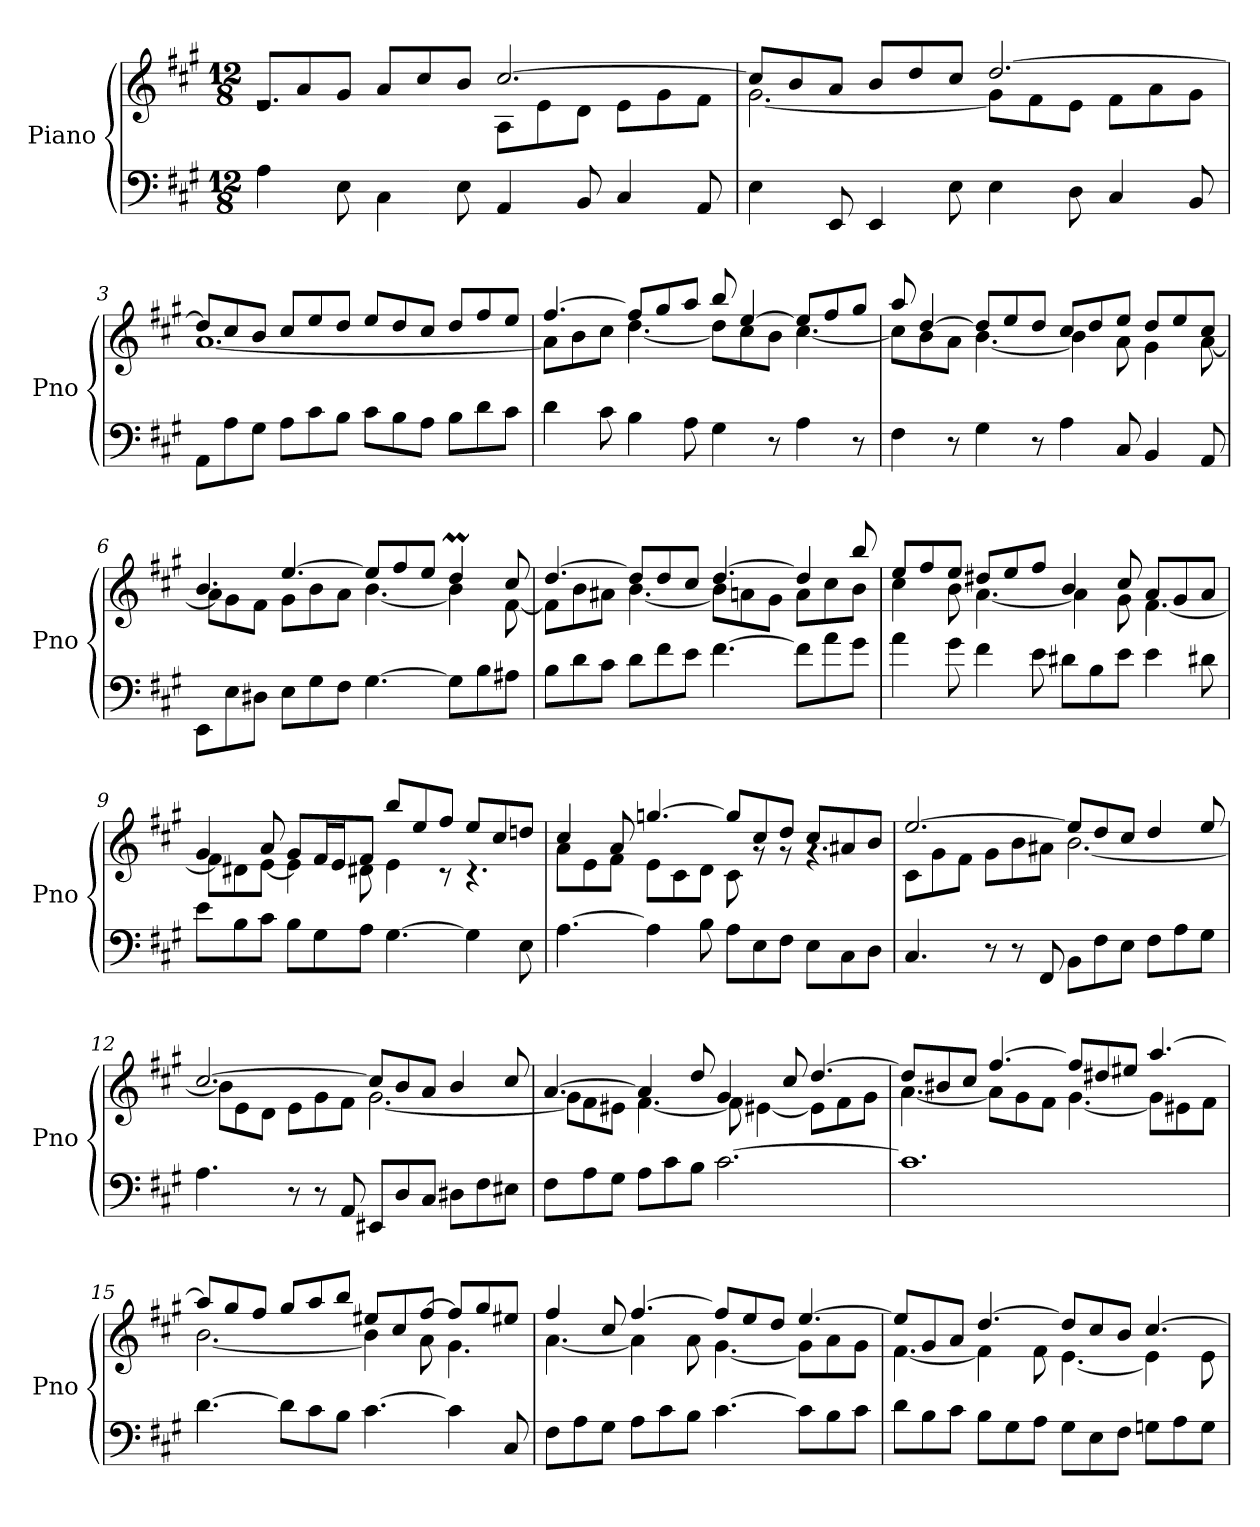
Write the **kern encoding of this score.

**kern	**kern
*part1	*part1
*staff2	*staff1
*I"Piano	*
*I'Pno	*
*clefF4	*clefG2
*k[f#c#g#]	*k[f#c#g#]
*M12/8	*M12/8
=1	=1
*	*^
4A\	8e/L	2.re
.	8a/	.
8E\	8g#/J	.
4C#\	8a/L	.
.	8cc#/	.
8E\	8b/J	.
4AA/	[2.cc#/	8A\L
.	.	8e\
8BB/	.	8d\J
4C#/	.	8e\L
.	.	8g#\
8AA/	.	8f#\J
=2	=2	=2
4E\	8cc#/L]	[2.g#\
.	8b/	.
8EE/	8a/J	.
4EE/	8b/L	.
.	8dd/	.
8E\	8cc#/J	.
4E\	[2.dd/	8g#\L]
.	.	8f#\
8D\	.	8e\J
4C#/	.	8f#\L
.	.	8a\
8BB/	.	8g#\J
=3	=3	=3
8AA\L	8dd/L]	[1.a
8A\	8cc#/	.
8G#\J	8b/J	.
8A\L	8cc#/L	.
8c#\	8ee/	.
8B\J	8dd/J	.
8c#\L	8ee/L	.
8B\	8dd/	.
8A\J	8cc#/J	.
8B\L	8dd/L	.
8d\	8ff#/	.
8c#\J	8ee/J	.
!!LO:LB:g=z	!!
=4	=4	=4
4d\	[4.ff#/	8a\L]
.	.	8b\
8c#\	.	8cc#\J
4B\	8ff#/L]	[4.dd\
.	8gg#/	.
8A\	8aa/J	.
4G#\	8bb/	8dd\L]
.	[4ee/	8cc#\
8r	.	8b\J
4A\	8ee/L]	[4.cc#\
.	8ff#/	.
8r	8gg#/J	.
=5	=5	=5
4F#\	8aa/	8cc#\L]
.	[4dd/	8b\
8r	.	8a\J
4G#\	8dd/L]	[4.b\
.	8ee/	.
8r	8dd/J	.
4A\	8cc#/L	4b\]
.	8dd/	.
8C#/	8ee/J	8a\
4BB/	8dd/L	4g#\
.	8ee/	.
8AA/	8cc#/J	[8a\
=6	=6	=6
8EE\L	4.b/	8a\L]
8E\	.	8g#\
8D#X\J	.	8f#\J
8E\L	[4.ee/	8g#\L
8G#\	.	8b\
8F#\J	.	8a\J
[4.G#\	8ee/L]	[4.b\
.	8ff#/	.
.	8ee/J	.
8G#\L]	4ddM/	4b\]
8B\	.	.
8A#X\J	8cc#/	[8f#\
!!LO:LB:g=z	!!
=7	=7	=7
8B\L	[4.dd/	8f#\L]
8d\	.	8b\
8c#\J	.	8a#X\J
8d\L	8dd/L]	[4.b\
8f#\	8dd/	.
8e\J	8cc#/J	.
[4.f#\	[4.dd/	8b\L]
.	.	8an\
.	.	8g#\J
8f#\L]	4dd/]	8a\L
8a\	.	8cc#\
8g#\J	8bb/	8b\J
=8	=8	=8
4a\	8ee/L	4cc#\
.	8ff#/	.
8g#\	8ee/J	8b\
4f#\	8dd#X/L	[4.a\
.	8ee/	.
8e\	8ff#/J	.
8d#X\L	4b/	4a\]
8B\	.	.
8e\J	8cc#/	8g#\
4e\	8a/L	[4.f#\
.	8g#/	.
8d#X\	8a/J	.
=9	=9	=9
8e\L	4g#/	8f#\L]
8B\	.	8d#X\
8c#\J	8a/	[8e\J
8B\L	8g#/L	4e\]
8G#\	16f#/L	.
.	16e/J	.
8A\J	8f#/J	8d#X\
[4.G#\	8bb/L	4e\
.	8ee/	.
.	8ff#/J	8r
4G#\]	8ee/L	4.r
.	8cc#/	.
8E\	8ddn/J	.
!!LO:LB:g=z	!!
=10	=10	=10
[4.A\	4cc#/	8a\L
.	.	8e\
.	8a/	8f#\J
4A\]	[4.ggn/	8e\L
.	.	8c#\
8B\	.	8d\J
8A\L	8gg/L]	8c#\
8E\	8cc#/	8rg
8F#\J	8dd/J	8rg
8E\L	8cc#/L	4.rg
8C#\	8a#X/	.
8D\J	8b/J	.
=11	=11	=11
4.C#/	[2.ee/	8c#\L
.	.	8g#\
.	.	8f#\J
8r	.	8g#\L
8r	.	8b\
8FF#/	.	8a#X\J
8BB\L	8ee/L]	[2.b\
8F#\	8dd/	.
8E\J	8cc#/J	.
8F#\L	4dd/	.
8A\	.	.
8G#\J	8ee/	.
=12	=12	=12
4.A\	[2.cc#/	8b\L]
.	.	8e\
.	.	8d\J
8r	.	8e\L
8r	.	8g#\
8AA/	.	8f#\J
8EE#X/L	8cc#/L]	[2.g#\
8D/	8b/	.
8C#/J	8a/J	.
8D#X\L	4b/	.
8F#\	.	.
8E#X\J	8cc#/	.
!!LO:LB:g=z	!!
=13	=13	=13
8F#\L	[4.a/	8g#\L]
8A\	.	8f#\
8G#\J	.	8e#X\J
8A\L	4a/]	[4.f#\
8c#\	.	.
8B\J	8dd/	.
[2.c#\	4g#/	8f#\]
.	.	[4e#X\
.	8cc#/	.
.	[4.dd/	8e#\L]
.	.	8f#\
.	.	8g#\J
=14	=14	=14
1.c#]	8dd/L]	[4.a\
.	8b#X/	.
.	8cc#/J	.
.	[4.ff#/	8a\L]
.	.	8g#\
.	.	8f#\J
.	8ff#/L]	[4.g#\
.	8dd#X/	.
.	8ee#X/J	.
.	[4.aa/	8g#\L]
.	.	8e#X\
.	.	8f#\J
=15	=15	=15
[4.d\	8aa/L]	[2.b\
.	8gg#/	.
.	8ff#/J	.
8d\L]	8gg#/L	.
8c#\	8aa/	.
8B\J	8bb/J	.
[4.c#\	8ee#X/L	4b\]
.	8cc#/	.
.	[8ff#/J	8a\
4c#\]	8ff#/L]	4.g#\
.	8gg#/	.
8C#/	8ee#X/J	.
!!LO:PB:g=z	!!
=16	=16	=16
8F#\L	4ff#/	[4.a\
8A\	.	.
8G#\J	8cc#/	.
8A\L	[4.ff#/	4a\]
8c#\	.	.
8B\J	.	8a\
[4.c#\	8ff#/L]	[4.g#\
.	8ee/	.
.	8dd/J	.
8c#\L]	[4.ee/	8g#\L]
8B\	.	8a\
8c#\J	.	8g#\J
=17	=17	=17
8d\L	8ee/L]	[4.f#\
8B\	8g#/	.
8c#\J	8a/J	.
8B\L	[4.dd/	4f#\]
8G#\	.	.
8A\J	.	8f#\
8G#\L	8dd/L]	[4.e\
8E\	8cc#/	.
8F#\J	8b/J	.
8Gn\L	[4.cc#/	4e\]
8A\	.	.
8G\J	.	8e\
*	*v	*v
=	=
*-	*-
